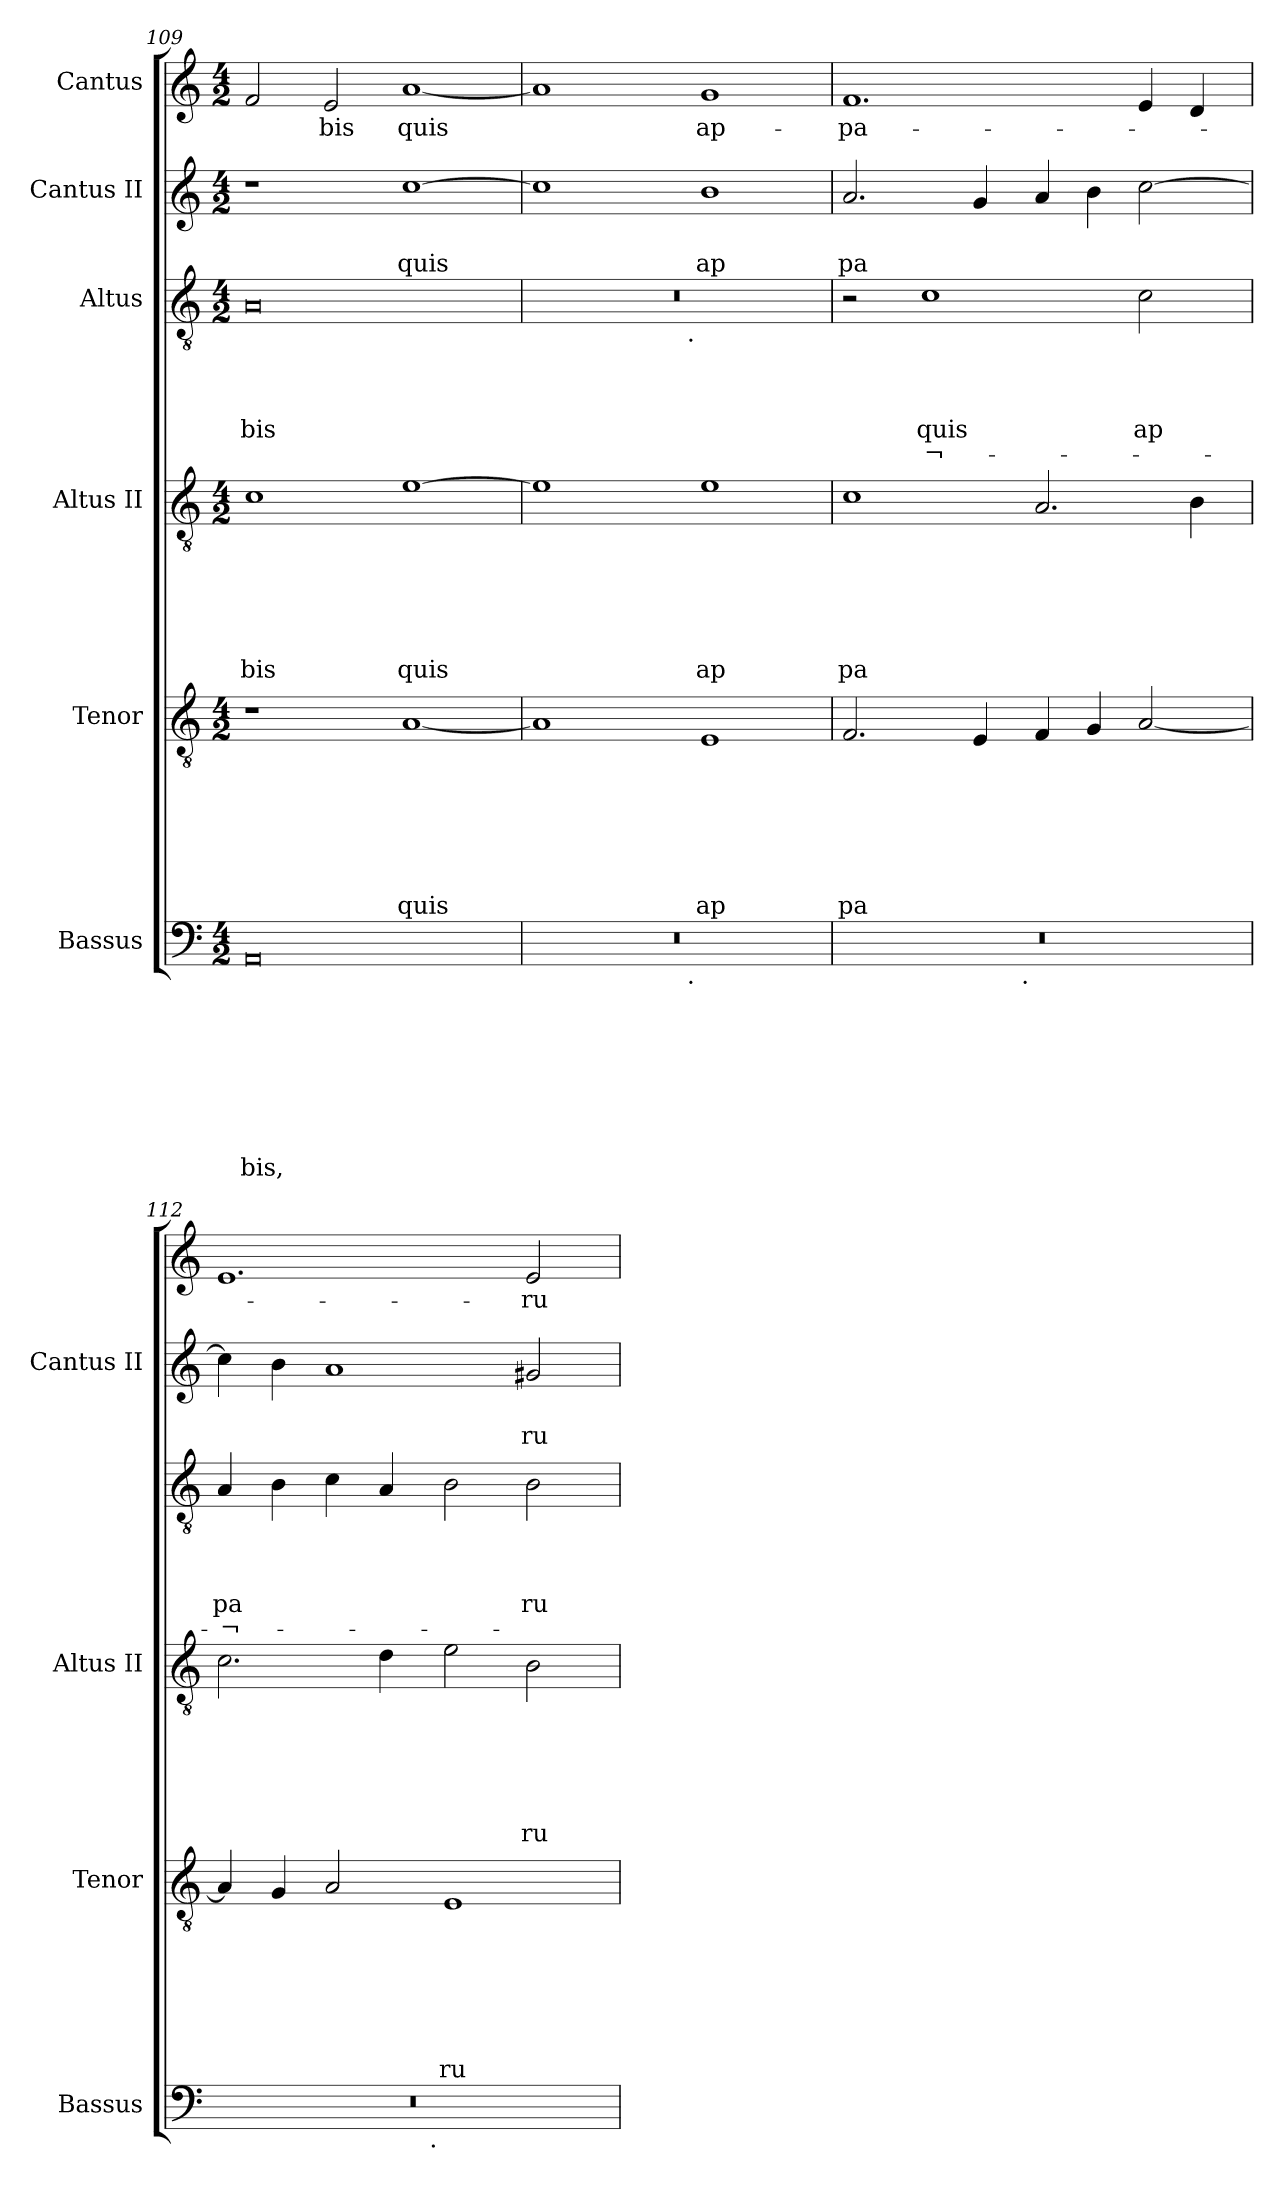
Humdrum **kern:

**kern	**text	**text	**text	**text	**text	**text	**text	**text	**kern	**text	**text	**text	**text	**text	**text	**text	**kern	**text	**text	**text	**text	**text	**text	**kern	**text	**text	**text	**text	**text	**kern	**text	**text	**kern	**text
*part6	*part6	*part6	*part6	*part6	*part6	*part6	*part6	*part6	*part5	*part5	*part5	*part5	*part5	*part5	*part5	*part5	*part4	*part4	*part4	*part4	*part4	*part4	*part4	*part3	*part3	*part3	*part3	*part3	*part3	*part2	*part2	*part2	*part1	*part1
*staff6	*staff6	*staff6	*staff6	*staff6	*staff6	*staff6	*staff6	*staff6	*staff5	*staff5	*staff5	*staff5	*staff5	*staff5	*staff5	*staff5	*staff4	*staff4	*staff4	*staff4	*staff4	*staff4	*staff4	*staff3	*staff3	*staff3	*staff3	*staff3	*staff3	*staff2	*staff2	*staff2	*staff1	*staff1
*I"Bassus	*	*	*	*	*	*	*	*	*I"Tenor	*	*	*	*	*	*	*	*I"Altus II	*	*	*	*	*	*	*I"Altus	*	*	*	*	*	*I"Cantus II	*	*	*I"Cantus	*
*I'Bassus	*	*	*	*	*	*	*	*	*I'Tenor	*	*	*	*	*	*	*	*I'Altus II	*	*	*	*	*	*	*	*	*	*	*	*	*I'Cantus II	*	*	*	*
*clefF4	*	*	*	*	*	*	*	*	*clefGv2	*	*	*	*	*	*	*	*clefGv2	*	*	*	*	*	*	*clefGv2	*	*	*	*	*	*clefG2	*	*	*clefG2	*
*k[]	*	*	*	*	*	*	*	*	*k[]	*	*	*	*	*	*	*	*k[]	*	*	*	*	*	*	*k[]	*	*	*	*	*	*k[]	*	*	*k[]	*
*C:	*	*	*	*	*	*	*	*	*C:	*	*	*	*	*	*	*	*C:	*	*	*	*	*	*	*C:	*	*	*	*	*	*C:	*	*	*C:	*
*M4/2	*	*	*	*	*	*	*	*	*M4/2	*	*	*	*	*	*	*	*M4/2	*	*	*	*	*	*	*M4/2	*	*	*	*	*	*M4/2	*	*	*M4/2	*
=109	=109	=109	=109	=109	=109	=109	=109	=109	=109	=109	=109	=109	=109	=109	=109	=109	=109	=109	=109	=109	=109	=109	=109	=109	=109	=109	=109	=109	=109	=109	=109	=109	=109	=109
!	!	!	!	!	!	!	!	!LO:LY:b	!	!	!	!	!	!	!	!	!	!	!	!	!	!	!LO:LY:b	!	!	!	!	!LO:LY:b	!	!	!	!	!	!
0AA	.	.	.	.	.	.	.	bis,	1r	.	.	.	.	.	.	.	1c	.	.	.	.	.	bis	0A	.	.	.	bis	.	1r	.	.	2f/	.
!	!	!	!	!	!	!	!	!	!	!	!	!	!	!	!	!	!	!	!	!	!	!	!	!	!	!	!	!	!	!	!	!	!	!LO:LY:b
.	.	.	.	.	.	.	.	.	.	.	.	.	.	.	.	.	.	.	.	.	.	.	.	.	.	.	.	.	.	.	.	.	2e/	-bis
!	!	!	!	!	!	!	!	!	!	!	!	!	!	!	!	!LO:LY:b	!	!	!	!	!	!	!LO:LY:b	!	!	!	!	!	!	!	!	!LO:LY:b	!	!LO:LY:b
.	.	.	.	.	.	.	.	.	[<1A	.	.	.	.	.	.	quis	[>1e	.	.	.	.	.	quis	.	.	.	.	.	.	[>1cc	.	quis	[<1a	quis
=110	=110	=110	=110	=110	=110	=110	=110	=110	=110	=110	=110	=110	=110	=110	=110	=110	=110	=110	=110	=110	=110	=110	=110	=110	=110	=110	=110	=110	=110	=110	=110	=110	=110	=110
*^	*	*	*	*	*	*	*	*	*	*	*	*	*	*	*	*	*	*	*	*	*	*	*	*^	*	*	*	*	*	*	*	*	*	*
0r	2ryy	.	.	.	.	.	.	.	.	1A]	.	.	.	.	.	.	.	1e]	.	.	.	.	.	.	0r	2ryy	.	.	.	.	.	1cc]	.	.	1a]	.
.	4...ryy	.	.	.	.	.	.	.	.	.	.	.	.	.	.	.	.	.	.	.	.	.	.	.	.	4...ryy	.	.	.	.	.	.	.	.	.	.
!	!	!	!	!	!	!	!	!	!	!	!	!	!	!	!	!	!	!	!	!	!	!	!	!	!	!LO:TX:b:t=.	!	!	!	!	!	!	!	!	!	!
!	!LO:TX:b:t=.	!	!	!	!	!	!	!	!	!	!	!	!	!	!	!	!	!	!	!	!	!	!	!	!	!	!	!	!	!	!	!	!	!	!	!
.	1ryy	.	.	.	.	.	.	.	.	.	.	.	.	.	.	.	.	.	.	.	.	.	.	.	.	1ryy	.	.	.	.	.	.	.	.	.	.
!	!	!	!	!	!	!	!	!	!	!	!	!	!	!	!	!	!LO:LY:b	!	!	!	!	!	!	!LO:LY:b	!	!	!	!	!	!	!	!	!	!LO:LY:b	!	!LO:LY:b
.	.	.	.	.	.	.	.	.	.	1E	.	.	.	.	.	.	ap	1e	.	.	.	.	.	ap	.	.	.	.	.	.	.	1b	.	ap	1g	ap-
.	32ryy	.	.	.	.	.	.	.	.	.	.	.	.	.	.	.	.	.	.	.	.	.	.	.	.	32ryy	.	.	.	.	.	.	.	.	.	.
=111	=111	=111	=111	=111	=111	=111	=111	=111	=111	=111	=111	=111	=111	=111	=111	=111	=111	=111	=111	=111	=111	=111	=111	=111	=111	=111	=111	=111	=111	=111	=111	=111	=111	=111	=111	=111
!	!	!	!	!	!	!	!	!	!	!	!	!	!	!	!	!	!LO:LY:b	!	!	!	!	!	!	!LO:LY:b	!	!	!	!	!	!	!	!	!	!LO:LY:b	!	!LO:LY:b
*	*	*	*	*	*	*	*	*	*	*	*	*	*	*	*	*	*	*	*	*	*	*	*	*	*v	*v	*	*	*	*	*	*	*	*	*	*
0r	2ryy	.	.	.	.	.	.	.	.	2.F/	.	.	.	.	.	.	pa	1c	.	.	.	.	.	pa	2r	.	.	.	.	.	2.a/	.	pa	1.f	-pa-
!	!	!	!	!	!	!	!	!	!	!	!	!	!	!	!	!	!	!	!	!	!	!	!	!	!	!	!	!	!LO:LY:b	!LO:LY:b	!	!	!	!	!
.	4...ryy	.	.	.	.	.	.	.	.	.	.	.	.	.	.	.	.	.	.	.	.	.	.	.	1c	.	.	.	quis	¬-	.	.	.	.	.
.	.	.	.	.	.	.	.	.	.	4E/	.	.	.	.	.	.	.	.	.	.	.	.	.	.	.	.	.	.	.	.	4g/	.	.	.	.
!	!LO:TX:b:t=.	!	!	!	!	!	!	!	!	!	!	!	!	!	!	!	!	!	!	!	!	!	!	!	!	!	!	!	!	!	!	!	!	!	!
.	1ryy	.	.	.	.	.	.	.	.	.	.	.	.	.	.	.	.	.	.	.	.	.	.	.	.	.	.	.	.	.	.	.	.	.	.
.	.	.	.	.	.	.	.	.	.	4F/	.	.	.	.	.	.	.	2.A/	.	.	.	.	.	.	.	.	.	.	.	.	4a/	.	.	.	.
.	.	.	.	.	.	.	.	.	.	4G/	.	.	.	.	.	.	.	.	.	.	.	.	.	.	.	.	.	.	.	.	4b\	.	.	.	.
!	!	!	!	!	!	!	!	!	!	!	!	!	!	!	!	!	!	!	!	!	!	!	!	!	!	!	!	!	!LO:LY:b	!	!	!	!	!	!
.	.	.	.	.	.	.	.	.	.	[<2A/	.	.	.	.	.	.	.	.	.	.	.	.	.	.	2c\	.	.	.	ap	.	[>2cc\	.	.	4e/	.
.	.	.	.	.	.	.	.	.	.	.	.	.	.	.	.	.	.	4B\	.	.	.	.	.	.	.	.	.	.	.	.	.	.	.	4d/	.
.	32ryy	.	.	.	.	.	.	.	.	.	.	.	.	.	.	.	.	.	.	.	.	.	.	.	.	.	.	.	.	.	.	.	.	.	.
=112	=112	=112	=112	=112	=112	=112	=112	=112	=112	=112	=112	=112	=112	=112	=112	=112	=112	=112	=112	=112	=112	=112	=112	=112	=112	=112	=112	=112	=112	=112	=112	=112	=112	=112	=112
!	!	!	!	!	!	!	!	!	!	!	!	!	!	!	!	!	!	!	!	!	!	!	!	!	!	!	!	!	!LO:LY:b	!LO:LY:b	!	!	!	!	!
0r	2ryy	.	.	.	.	.	.	.	.	4A/]	.	.	.	.	.	.	.	2.c\	.	.	.	.	.	.	4A/	.	.	.	pa	-¬-	4cc\]	.	.	1.e	.
.	.	.	.	.	.	.	.	.	.	4G/	.	.	.	.	.	.	.	.	.	.	.	.	.	.	4B\	.	.	.	.	.	4b\	.	.	.	.
.	4...ryy	.	.	.	.	.	.	.	.	2A/	.	.	.	.	.	.	.	.	.	.	.	.	.	.	4c\	.	.	.	.	.	1a	.	.	.	.
.	.	.	.	.	.	.	.	.	.	.	.	.	.	.	.	.	.	4d\	.	.	.	.	.	.	4A/	.	.	.	.	.	.	.	.	.	.
!	!LO:TX:b:t=.	!	!	!	!	!	!	!	!	!	!	!	!	!	!	!	!	!	!	!	!	!	!	!	!	!	!	!	!	!	!	!	!	!	!
.	1ryy	.	.	.	.	.	.	.	.	.	.	.	.	.	.	.	.	.	.	.	.	.	.	.	.	.	.	.	.	.	.	.	.	.	.
!	!	!	!	!	!	!	!	!	!	!	!	!	!	!	!	!	!LO:LY:b	!	!	!	!	!	!	!	!	!	!	!	!	!	!	!	!	!	!
.	.	.	.	.	.	.	.	.	.	1E	.	.	.	.	.	.	ru	2e\	.	.	.	.	.	.	2B\	.	.	.	.	.	.	.	.	.	.
!	!	!	!	!	!	!	!	!	!	!	!	!	!	!	!	!	!	!	!	!	!	!	!	!LO:LY:b	!	!	!	!	!LO:LY:b	!	!	!	!LO:LY:b	!	!LO:LY:b
.	.	.	.	.	.	.	.	.	.	.	.	.	.	.	.	.	.	2B\	.	.	.	.	.	ru	2B\	.	.	.	ru	.	2g#/	.	ru	2e/	-ru-
.	32ryy	.	.	.	.	.	.	.	.	.	.	.	.	.	.	.	.	.	.	.	.	.	.	.	.	.	.	.	.	.	.	.	.	.	.
*v	*v	*	*	*	*	*	*	*	*	*	*	*	*	*	*	*	*	*	*	*	*	*	*	*	*	*	*	*	*	*	*	*	*	*	*
=	=	=	=	=	=	=	=	=	=	=	=	=	=	=	=	=	=	=	=	=	=	=	=	=	=	=	=	=	=	=	=	=	=	=
*-	*-	*-	*-	*-	*-	*-	*-	*-	*-	*-	*-	*-	*-	*-	*-	*-	*-	*-	*-	*-	*-	*-	*-	*-	*-	*-	*-	*-	*-	*-	*-	*-	*-	*-
